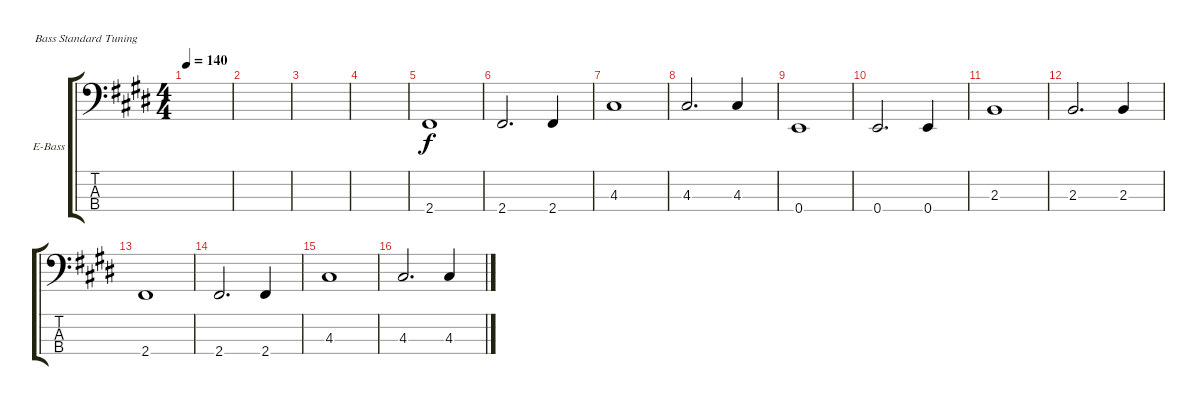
\defaultSystemsLayout 4
\bracketExtendMode groupsimilarinstruments
\firstSystemTrackNameOrientation horizontal
\otherSystemsTrackNameOrientation horizontal
\track ("Electric Bass" "E-Bass") {instrument electricbassfinger}
\staff {score tabs}
\tuning (G2 D2 A1 E1)
\ts (4 4)
\tempo 140
\clef f4
\scale
0.333333
\ks e
|
\scale
0.333333 |
\scale
0.333333 |
\scale
0.333333 |
\scale
0.333333 2.4.1 |
\scale
0.333333 2.4.2{d} 2.4.4 |
\scale
0.333333 4.3.1 |
\scale
0.333333 4.3.2{d} 4.3.4 |
\scale
0.333333 0.4.1 |
\scale
0.333333 0.4.2{d} 0.4.4 |
\scale
0.333333 2.3.1 |
\scale
0.333333 2.3.2{d} 2.3.4 |
\scale
0.333333 2.4.1 |
\scale
0.333333 2.4.2{d} 2.4.4 |
\scale
0.333333 4.3.1 |
\scale
0.333333 4.3.2{d} 4.3.4
